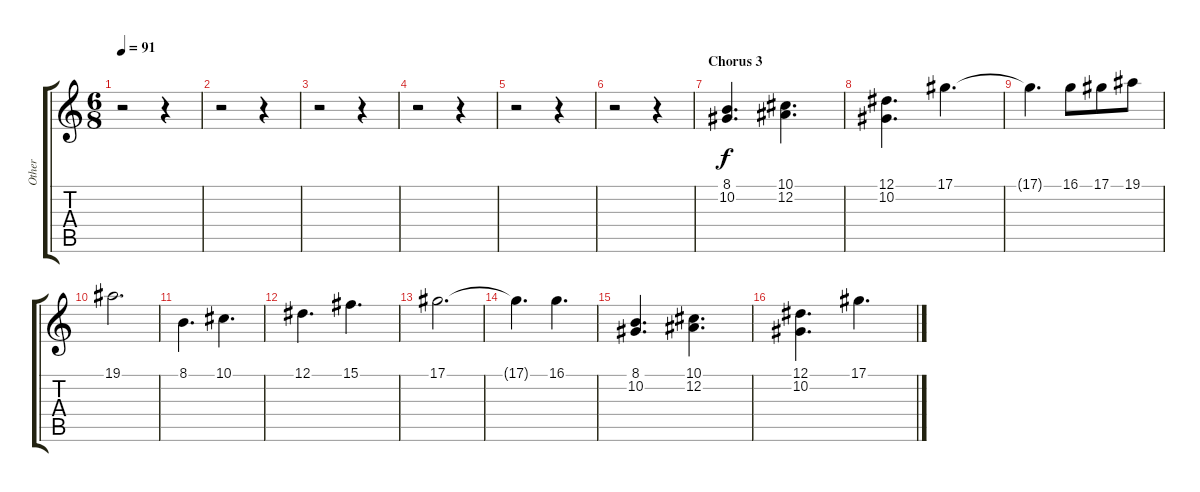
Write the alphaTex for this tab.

\track ("Other" "Other") {instrument flute}
\staff {score tabs}
\tuning (Eb4 Bb3 Gb3 Db3 Ab2 Eb2) {hide}
\ts (6 8)
\tempo 91
\clef g2
\ks c
r.2{dy f} r.4 |
r.2 r.4 |
r.2 r.4 |
r.2 r.4 |
r.2 r.4 |
r.2 r.4 |
\section ("" "Chorus 3")
(8.1 10.2).4{d} (10.1 12.2).4{d} |
(12.1 10.2).4{d} 17.1.4{d} |
17.1{t}.4{d} 16.1.8 17.1.8 19.1.8 |
19.1.2{d} |
8.1.4{d} 10.1.4{d} |
12.1.4{d} 15.1.4{d} |
17.1.2{d} |
17.1{t}.4{d} 16.1.4{d} |
(8.1 10.2).4{d} (10.1 12.2).4{d} |
(12.1 10.2).4{d} 17.1.4{d}
